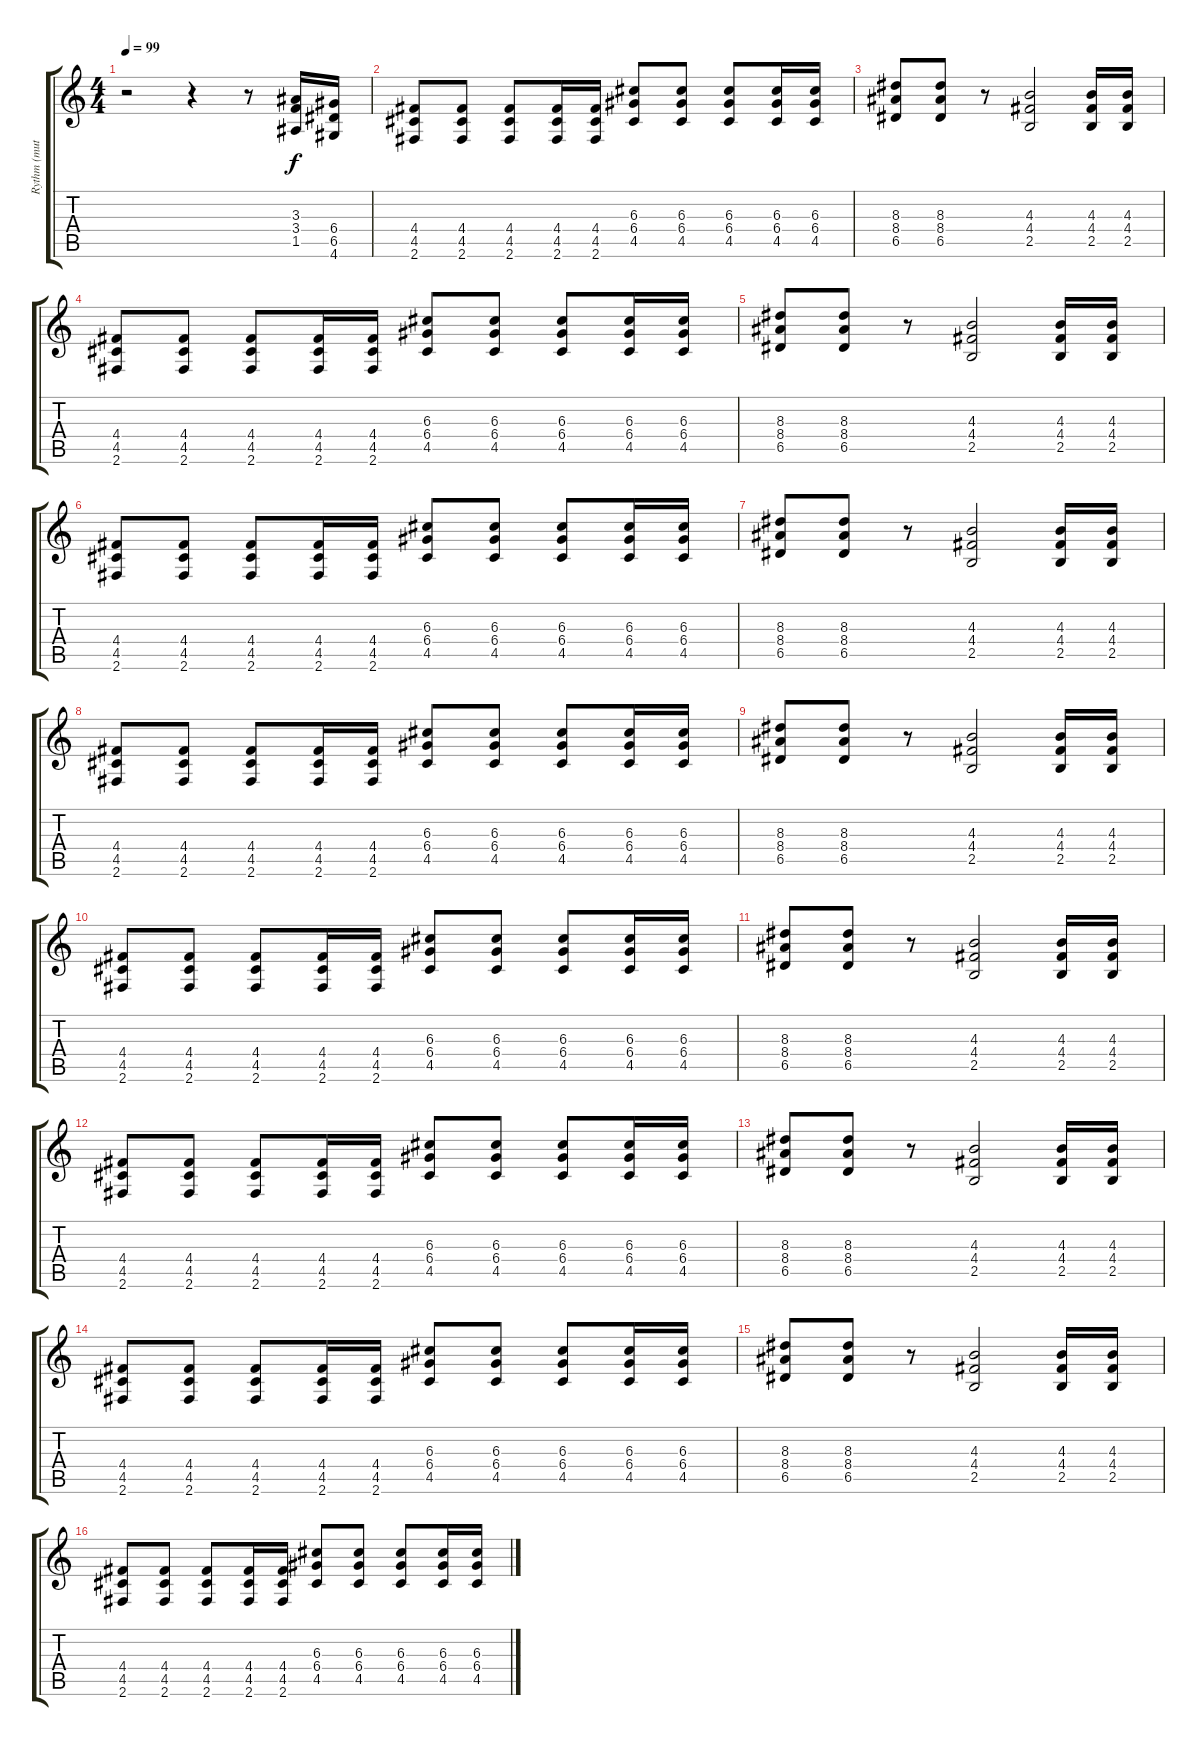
\track ("Rythm (muted)" "Rythm (mut") {instrument electricguitarmuted}
\staff {score tabs}
\tuning (E4 B3 G3 D3 A2 E2) {hide}
\ts (4 4)
\tempo 99
\clef g2
\ks c
r.2{dy f instrument electricguitarmuted} r.4 r.8 (3.3 3.4 1.5).16 (6.4 6.5 4.6).16 |
(4.4 4.5 2.6).8 (4.4 4.5 2.6).8 (4.4 4.5 2.6).8 (4.4 4.5 2.6).16 (4.4 4.5 2.6).16 (6.3 6.4 4.5).8 (6.3 6.4 4.5).8 (6.3 6.4 4.5).8 (6.3 6.4 4.5).16 (6.3 6.4 4.5).16 |
(8.3 8.4 6.5).8 (8.3 8.4 6.5).8 r.8 (4.3 4.4 2.5).2 (4.3 4.4 2.5).16 (4.3 4.4 2.5).16 |
(4.4 4.5 2.6).8 (4.4 4.5 2.6).8 (4.4 4.5 2.6).8 (4.4 4.5 2.6).16 (4.4 4.5 2.6).16 (6.3 6.4 4.5).8 (6.3 6.4 4.5).8 (6.3 6.4 4.5).8 (6.3 6.4 4.5).16 (6.3 6.4 4.5).16 |
(8.3 8.4 6.5).8 (8.3 8.4 6.5).8 r.8 (4.3 4.4 2.5).2 (4.3 4.4 2.5).16 (4.3 4.4 2.5).16 |
(4.4 4.5 2.6).8 (4.4 4.5 2.6).8 (4.4 4.5 2.6).8 (4.4 4.5 2.6).16 (4.4 4.5 2.6).16 (6.3 6.4 4.5).8 (6.3 6.4 4.5).8 (6.3 6.4 4.5).8 (6.3 6.4 4.5).16 (6.3 6.4 4.5).16 |
(8.3 8.4 6.5).8 (8.3 8.4 6.5).8 r.8 (4.3 4.4 2.5).2 (4.3 4.4 2.5).16 (4.3 4.4 2.5).16 |
(4.4 4.5 2.6).8 (4.4 4.5 2.6).8 (4.4 4.5 2.6).8 (4.4 4.5 2.6).16 (4.4 4.5 2.6).16 (6.3 6.4 4.5).8 (6.3 6.4 4.5).8 (6.3 6.4 4.5).8 (6.3 6.4 4.5).16 (6.3 6.4 4.5).16 |
(8.3 8.4 6.5).8 (8.3 8.4 6.5).8 r.8 (4.3 4.4 2.5).2 (4.3 4.4 2.5).16 (4.3 4.4 2.5).16 |
(4.4 4.5 2.6).8 (4.4 4.5 2.6).8 (4.4 4.5 2.6).8 (4.4 4.5 2.6).16 (4.4 4.5 2.6).16 (6.3 6.4 4.5).8 (6.3 6.4 4.5).8 (6.3 6.4 4.5).8 (6.3 6.4 4.5).16 (6.3 6.4 4.5).16 |
(8.3 8.4 6.5).8 (8.3 8.4 6.5).8 r.8 (4.3 4.4 2.5).2 (4.3 4.4 2.5).16 (4.3 4.4 2.5).16 |
(4.4 4.5 2.6).8 (4.4 4.5 2.6).8 (4.4 4.5 2.6).8 (4.4 4.5 2.6).16 (4.4 4.5 2.6).16 (6.3 6.4 4.5).8 (6.3 6.4 4.5).8 (6.3 6.4 4.5).8 (6.3 6.4 4.5).16 (6.3 6.4 4.5).16 |
(8.3 8.4 6.5).8 (8.3 8.4 6.5).8 r.8 (4.3 4.4 2.5).2 (4.3 4.4 2.5).16 (4.3 4.4 2.5).16 |
(4.4 4.5 2.6).8 (4.4 4.5 2.6).8 (4.4 4.5 2.6).8 (4.4 4.5 2.6).16 (4.4 4.5 2.6).16 (6.3 6.4 4.5).8 (6.3 6.4 4.5).8 (6.3 6.4 4.5).8 (6.3 6.4 4.5).16 (6.3 6.4 4.5).16 |
(8.3 8.4 6.5).8 (8.3 8.4 6.5).8 r.8 (4.3 4.4 2.5).2 (4.3 4.4 2.5).16 (4.3 4.4 2.5).16 |
(4.4 4.5 2.6).8 (4.4 4.5 2.6).8 (4.4 4.5 2.6).8 (4.4 4.5 2.6).16 (4.4 4.5 2.6).16 (6.3 6.4 4.5).8 (6.3 6.4 4.5).8 (6.3 6.4 4.5).8 (6.3 6.4 4.5).16 (6.3 6.4 4.5).16
